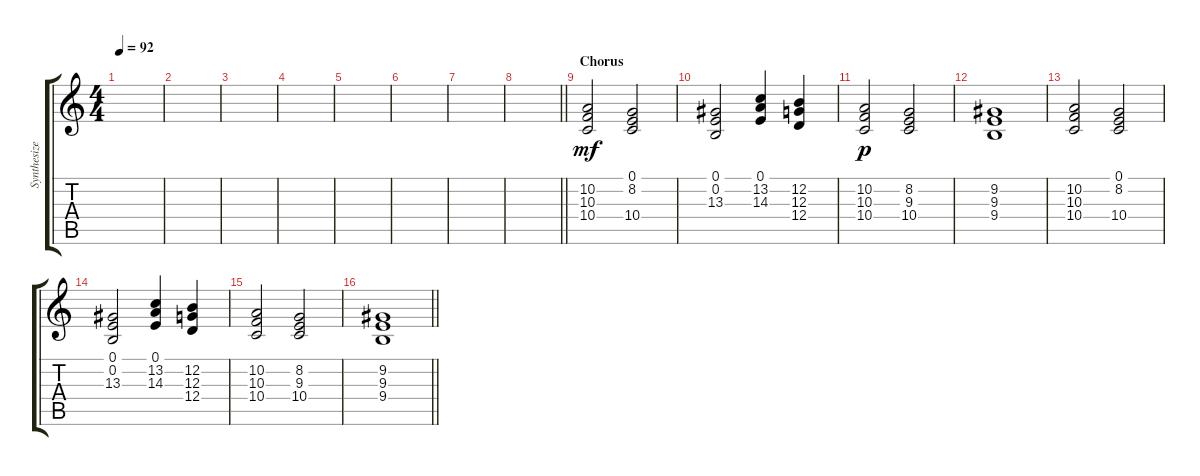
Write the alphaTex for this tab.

\track ("Synthesizer (Staff 1)" "Synthesize") {instrument fx1rain}
\staff {score tabs}
\tuning (E4 B3 G3 D3 A2 E2) {hide}
\ts (4 4)
\tempo 92
\clef g2
\ks c
|
|
|
|
|
|
|
\barLineRight lightlight
|
\section ("" "Chorus")
(10.2 10.3 10.4).2{dy mf} (0.1 8.2 10.4).2 |
(0.1 0.2 13.3).2 (0.1 13.2 14.3).4 (12.2 12.3 12.4).4 |
(10.2 10.3 10.4).2{dy p} (8.2 9.3 10.4).2 |
(9.2 9.3 9.4).1 |
(10.2 10.3 10.4).2 (0.1 8.2 10.4).2 |
(0.1 0.2 13.3).2 (0.1 13.2 14.3).4 (12.2 12.3 12.4).4 |
(10.2 10.3 10.4).2 (8.2 9.3 10.4).2 |
\barLineRight lightlight
(9.2 9.3 9.4).1
